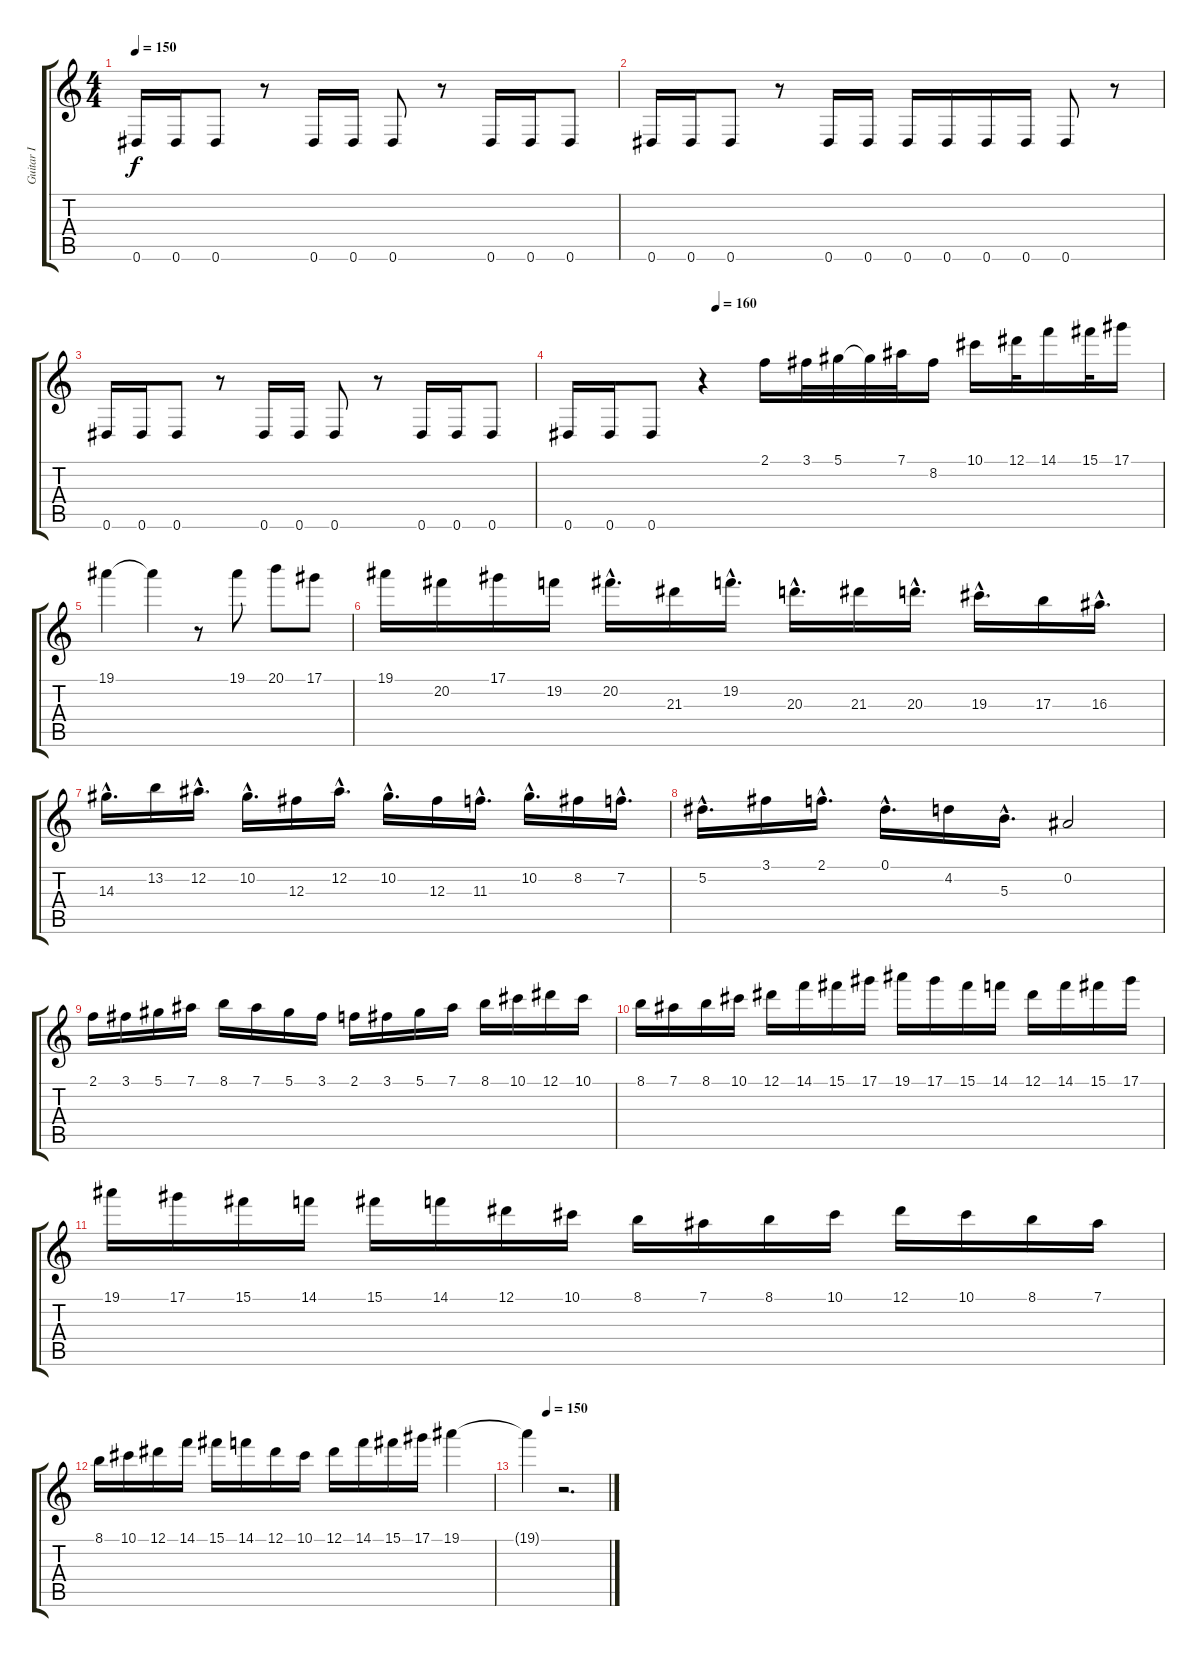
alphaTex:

\track ("Guitar I" "Guitar I") {instrument distortionguitar}
\staff {score tabs}
\tuning (Eb4 Bb3 Gb3 Db3 Ab2 Eb2) {hide}
\ts (4 4)
\tempo 150
\clef g2
\ks c
0.6.16{dy f} 0.6.16 0.6.8 r.8 0.6.16 0.6.16 0.6.8 r.8 0.6.16 0.6.16 0.6.8 |
0.6.16 0.6.16 0.6.8 r.8 0.6.16 0.6.16 0.6.16 0.6.16 0.6.16 0.6.16 0.6.8 r.8 |
0.6.16 0.6.16 0.6.8 r.8 0.6.16 0.6.16 0.6.8 r.8 0.6.16 0.6.16 0.6.8 |
\tempo (160 0.25)
0.6.16 0.6.16 0.6.8 r.4 2.1.16 3.1.32 5.1.32 5.1{t}.32 7.1.32 8.2.16 10.1.16 12.1.32 14.1.16 15.1.32 17.1.16 |
19.1.4 19.1{t}.4 r.8 19.1.8 20.1.8 17.1.8 |
19.1.16 20.2.16 17.1.16 19.2.16 20.2{hac}.16{d} 21.3.16 19.2{hac}.16{d} 20.3{hac}.16{d} 21.3.16 20.3{hac}.16{d} 19.3{hac}.16{d} 17.3.16 16.3{hac}.16{d} |
14.3{hac}.16{d} 13.2.16 12.2{hac}.16{d} 10.2{hac}.16{d} 12.3.16 12.2{hac}.16{d} 10.2{hac}.16{d} 12.3.16 11.3{hac}.16{d} 10.2{hac}.16{d} 8.2.16 7.2{hac}.16{d} |
5.2{hac}.16{d} 3.1.16 2.1{hac}.16{d} 0.1{hac}.16{d} 4.2.16 5.3{hac}.16{d} 0.2.2 |
2.1.16 3.1.16 5.1.16 7.1.16 8.1.16 7.1.16 5.1.16 3.1.16 2.1.16 3.1.16 5.1.16 7.1.16 8.1.16 10.1.16 12.1.16 10.1.16 |
8.1.16 7.1.16 8.1.16 10.1.16 12.1.16 14.1.16 15.1.16 17.1.16 19.1.16 17.1.16 15.1.16 14.1.16 12.1.16 14.1.16 15.1.16 17.1.16 |
19.1.16 17.1.16 15.1.16 14.1.16 15.1.16 14.1.16 12.1.16 10.1.16 8.1.16 7.1.16 8.1.16 10.1.16 12.1.16 10.1.16 8.1.16 7.1.16 |
8.1.16 10.1.16 12.1.16 14.1.16 15.1.16 14.1.16 12.1.16 10.1.16 12.1.16 14.1.16 15.1.16 17.1.16 19.1.4 |
\tempo (150 0.25)
19.1{t}.4 r.2{d}
